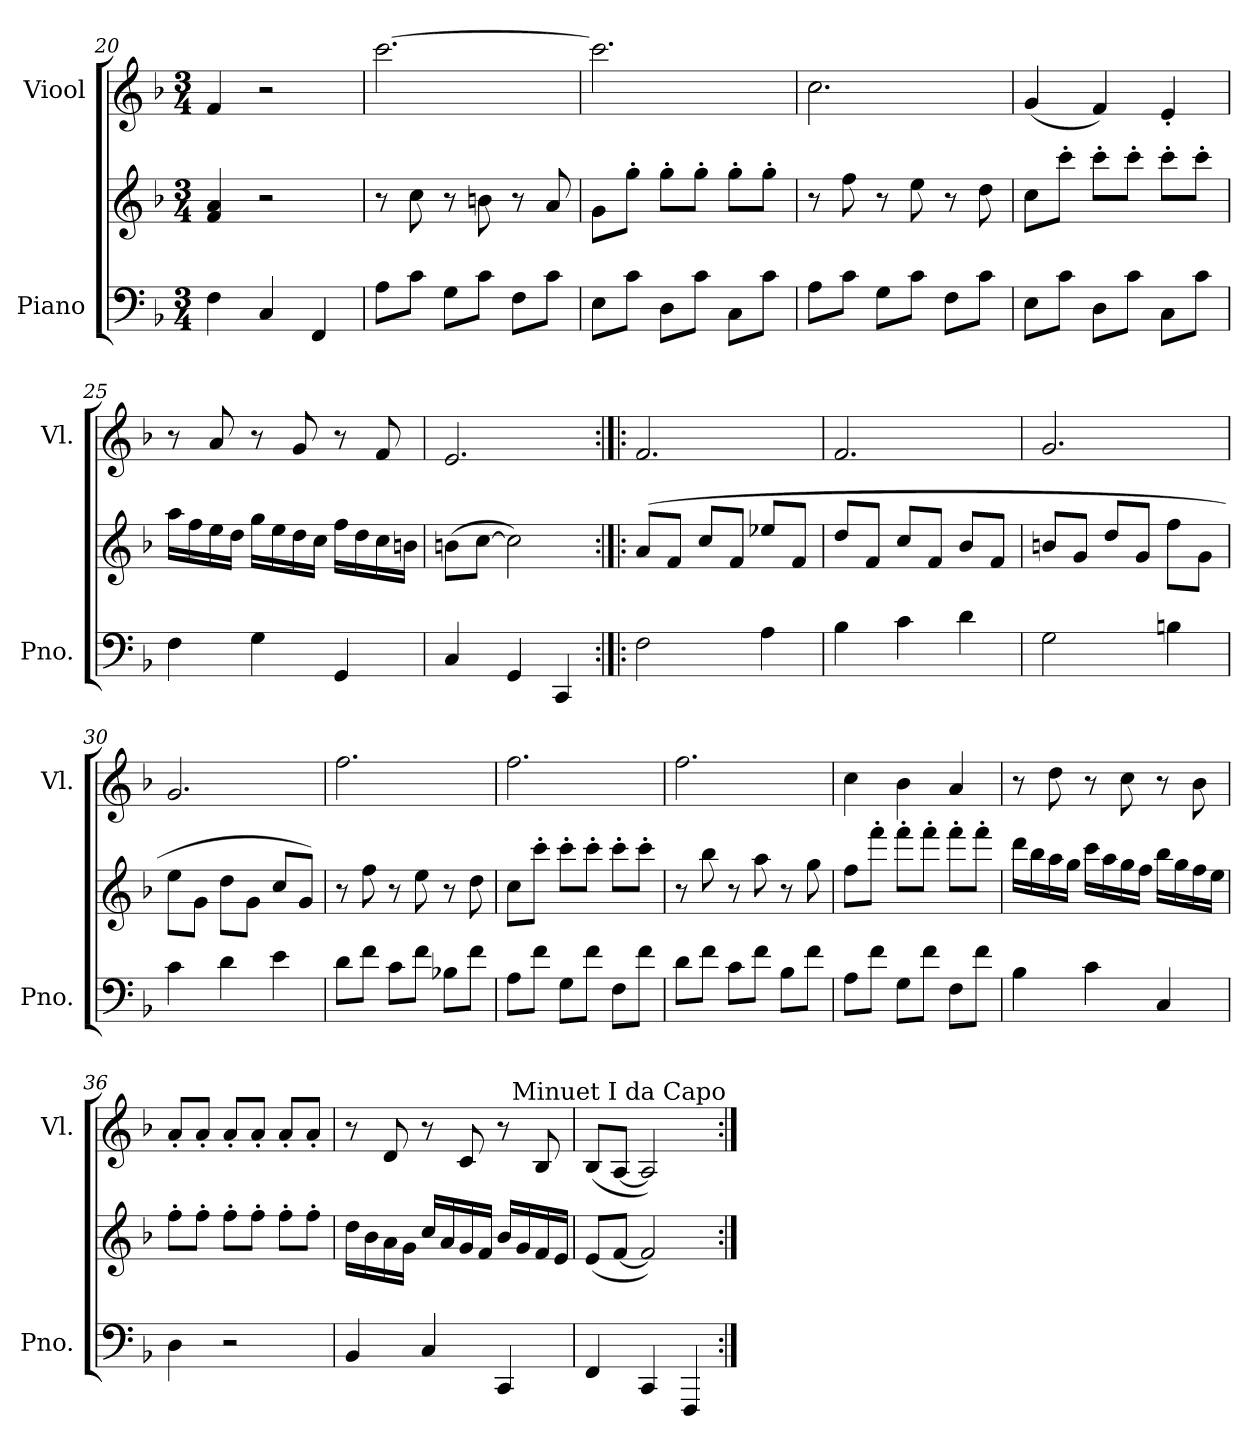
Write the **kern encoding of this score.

**kern	**kern	**kern
*part2	*part2	*part1
*staff3	*staff2	*staff1
*I"Piano	*	*I"Viool
*I'Pno.	*	*I'Vl.
*clefF4	*clefG2	*clefG2
*k[b-]	*k[b-]	*k[b-]
*M3/4	*M3/4	*M3/4
=20	=20	=20
4F\	4f/ 4a/	4f/
4C/	2r	2r
4FF/	.	.
!!LO:LB:g=z
=21	=21	=21
8A\L	8r	[2.ccc\
8c\J	8cc\	.
8G\L	8r	.
8c\J	8bn\	.
8F\L	8r	.
8c\J	8a/	.
=22	=22	=22
8E\L	8g\L	2.ccc\]
8c\J	8gg'\J	.
8D\L	8gg'\L	.
8c\J	8gg'\J	.
8C\L	8gg'\L	.
8c\J	8gg'\J	.
=23	=23	=23
8A\L	8r	2.cc\
8c\J	8ff\	.
8G\L	8r	.
8c\J	8ee\	.
8F\L	8r	.
8c\J	8dd\	.
=24	=24	=24
8E\L	8cc\L	(<4g/
8c\J	8ccc'\J	.
8D\L	8ccc'\L	4f/)
8c\J	8ccc'\J	.
8C\L	8ccc'\L	4e'/
8c\J	8ccc'\J	.
=25	=25	=25
4F\	16aa\LL	8r
.	16ff\	.
.	16ee\	8a/
.	16dd\JJ	.
4G\	16gg\LL	8r
.	16ee\	.
.	16dd\	8g/
.	16cc\JJ	.
4GG/	16ff\LL	8r
.	16dd\	.
.	16cc\	8f/
.	16bn\JJ	.
!!LO:PB:g=z
=26	=26	=26
4C/	(>8bn\L	2.e/
.	[8cc\J	.
4GG/	2cc\])	.
4CC/	.	.
=27:|!|:	=27:|!|:	=27:|!|:
2F\	(>8a/L	2.f/
.	8f/J	.
.	8cc/L	.
.	8f/J	.
4A\	8ee-X/L	.
.	8f/J	.
=28	=28	=28
4B-\	8dd/L	2.f/
.	8f/J	.
4c\	8cc/L	.
.	8f/J	.
4d\	8b-/L	.
.	8f/J	.
=29	=29	=29
2G\	8bn/L	2.g/
.	8g/J	.
.	8dd/L	.
.	8g/J	.
4Bn\	8ff\L	.
.	8g\J	.
=30	=30	=30
4c\	8ee\L	2.g/
.	8g\J	.
4d\	8dd\L	.
.	8g\J	.
4e\	8cc/L	.
.	8g/J)	.
=31	=31	=31
8d\L	8r	2.ff\
8f\J	8ff\	.
8c\L	8r	.
8f\J	8ee\	.
8B-X\L	8r	.
8f\J	8dd\	.
!!LO:LB:g=z
=32	=32	=32
8A\L	8cc\L	2.ff\
8f\J	8ccc'\J	.
8G\L	8ccc'\L	.
8f\J	8ccc'\J	.
8F\L	8ccc'\L	.
8f\J	8ccc'\J	.
=33	=33	=33
8d\L	8r	2.ff\
8f\J	8bb-\	.
8c\L	8r	.
8f\J	8aa\	.
8B-\L	8r	.
8f\J	8gg\	.
=34	=34	=34
8A\L	8ff\L	4cc\
8f\J	8fff'\J	.
8G\L	8fff'\L	4b-\
8f\J	8fff'\J	.
8F\L	8fff'\L	4a/
8f\J	8fff'\J	.
=35	=35	=35
4B-\	16ddd\LL	8r
.	16bb-\	.
.	16aa\	8dd\
.	16gg\JJ	.
4c\	16ccc\LL	8r
.	16aa\	.
.	16gg\	8cc\
.	16ff\JJ	.
4C/	16bb-\LL	8r
.	16gg\	.
.	16ff\	8b-\
.	16ee\JJ	.
=36	=36	=36
4D\	8ff'\L	8a'/L
.	8ff'\J	8a'/J
2r	8ff'\L	8a'/L
.	8ff'\J	8a'/J
.	8ff'\L	8a'/L
.	8ff'\J	8a'/J
!!LO:LB:g=z
=37	=37	=37
4BB-/	16dd\LL	8r
.	16b-\	.
.	16a\	8d/
.	16g\JJ	.
4C/	16cc/LL	8r
.	16a/	.
.	16g/	8c/
.	16f/JJ	.
4CC/	16b-/LL	8r
.	16g/	.
.	16f/	8B-/
.	16e/JJ	.
=38	=38	=38
4FF/	(<8e/L	(<8B-/L
.	[8f/J	[8A/J
4CC/	2f/])	2A/])
4FFF/	.	.
!	!	!LO:TX:a:t=Minuet I da Capo
=:|!	=:|!	=:|!
*-	*-	*-
